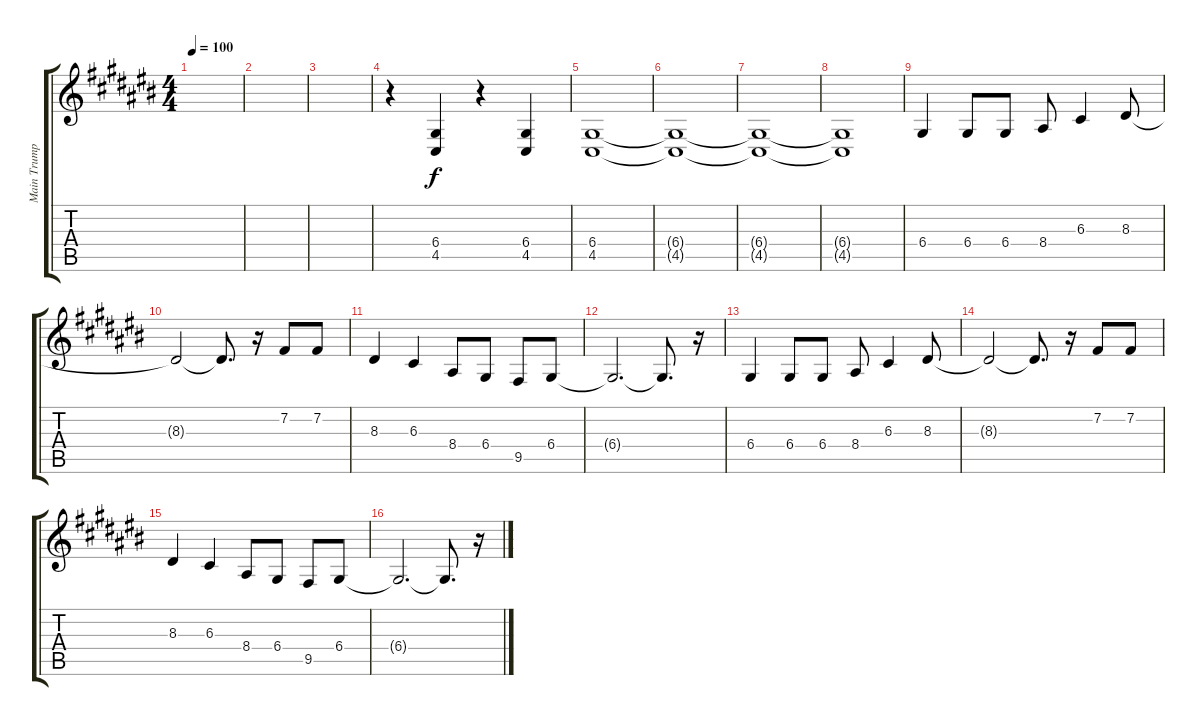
\track ("Main Trumpet" "Main Trump") {instrument mutedtrumpet}
\staff {score tabs}
\tuning (E4 B3 G3 D3 A2 E2) {hide}
\ts (4 4)
\tempo 100
\clef g2
\ks c#
|
|
|
r.4 (6.4 4.5).4 r.4 (6.4 4.5).4 |
(6.4 4.5).1 |
(6.4{t} 4.5{t}).1 |
(6.4{t} 4.5{t}).1 |
(6.4{t} 4.5{t}).1 |
6.4.4 6.4.8 6.4.8 8.4.8 6.3.4 8.3.8 |
8.3{t}.2 8.3{t}.8{d} r.16 7.2.8 7.2.8 |
8.3.4 6.3.4 8.4.8 6.4.8 9.5.8 6.4.8 |
6.4{t}.2{d} 6.4{t}.8{d} r.16 |
6.4.4 6.4.8 6.4.8 8.4.8 6.3.4 8.3.8 |
8.3{t}.2 8.3{t}.8{d} r.16 7.2.8 7.2.8 |
8.3.4 6.3.4 8.4.8 6.4.8 9.5.8 6.4.8 |
6.4{t}.2{d} 6.4{t}.8{d} r.16
